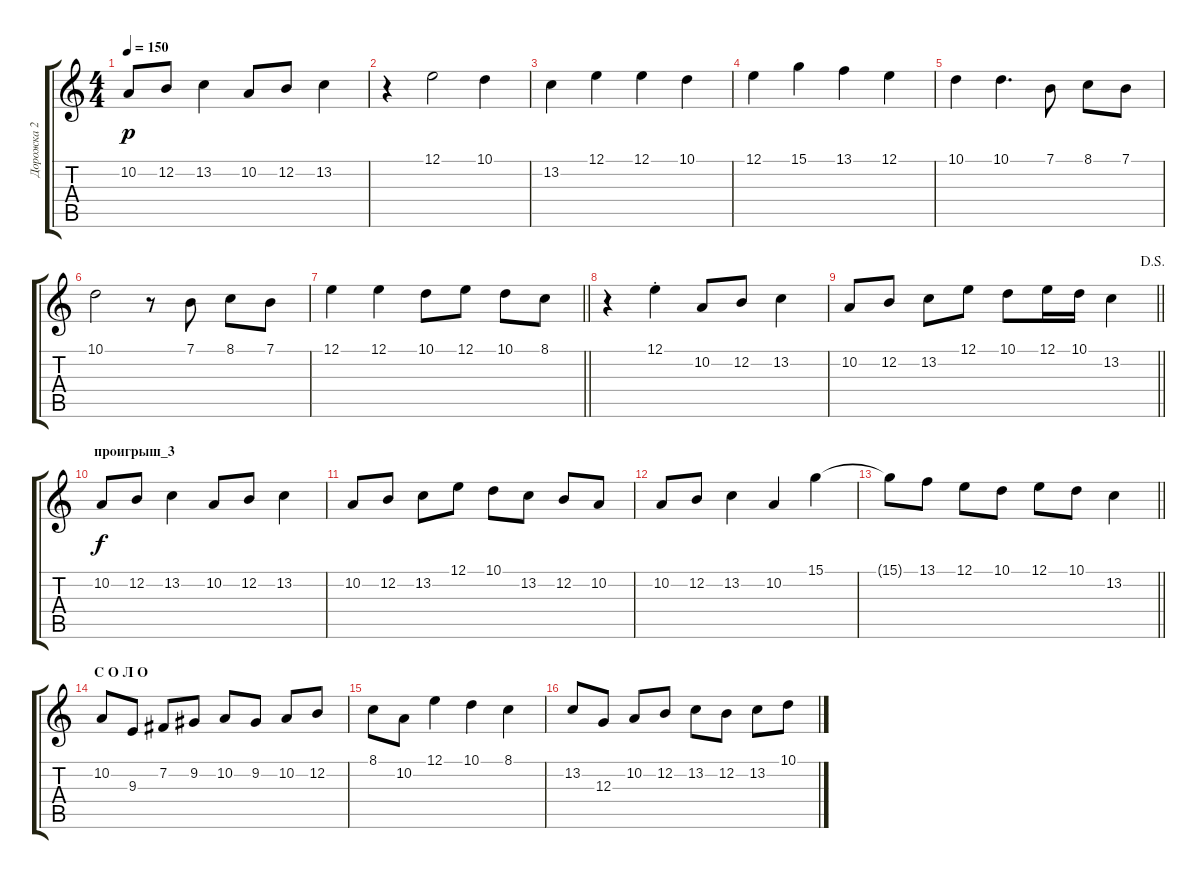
\track ("Дорожка 2" "Дорожка 2") {instrument accordion}
\staff {score tabs}
\tuning (E4 B3 G3 D3 A2 E2) {hide}
\ts (4 4)
\tempo 150
\clef g2
\ks c
10.2.8{dy p} 12.2.8 13.2.4 10.2.8 12.2.8 13.2.4 |
r.4 12.1.2 10.1.4 |
13.2.4 12.1.4 12.1.4 10.1.4 |
12.1.4 15.1.4 13.1.4 12.1.4 |
10.1.4 10.1.4{d} 7.1.8 8.1.8 7.1.8 |
10.1.2 r.8 7.1.8 8.1.8 7.1.8 |
\barLineRight lightlight
12.1.4 12.1.4 10.1.8 12.1.8 10.1.8 8.1.8 |
r.4 12.1{st}.4 10.2.8 12.2.8 13.2.4 |
\jump dalsegno
\barLineRight lightlight
10.2.8 12.2.8 13.2.8 12.1.8 10.1.8 12.1.16 10.1.16 13.2.4 |
\section ("" "проигрыш_3")
10.2.8{dy f} 12.2.8 13.2.4 10.2.8 12.2.8 13.2.4 |
10.2.8 12.2.8 13.2.8 12.1.8 10.1.8 13.2.8 12.2.8 10.2.8 |
10.2.8 12.2.8 13.2.4 10.2.4 15.1.4 |
\barLineRight lightlight
15.1{t}.8 13.1.8 12.1.8 10.1.8 12.1.8 10.1.8 13.2.4 |
\section ("" "С О Л О")
10.2.8 9.3.8 7.2.8 9.2.8 10.2.8 9.2.8 10.2.8 12.2.8 |
8.1.8 10.2.8 12.1.4 10.1.4 8.1.4 |
13.2.8 12.3.8 10.2.8 12.2.8 13.2.8 12.2.8 13.2.8 10.1.8
